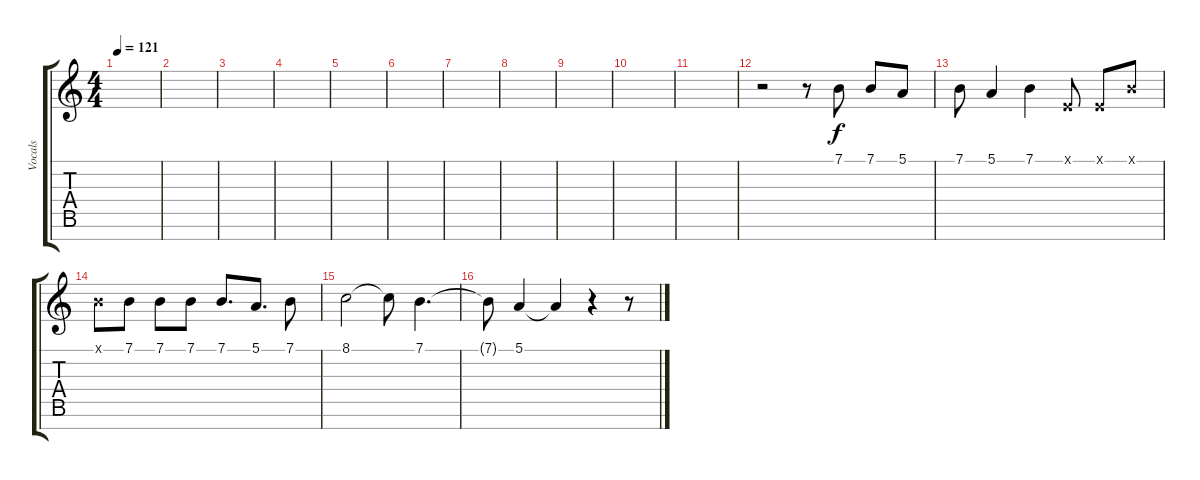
\track ("Vocals" "Vocals") {instrument lead2sawtooth}
\staff {score tabs}
\tuning (E4 B3 G3 D3 A2 E2 B1) {hide}
\ts (4 4)
\tempo 121
\clef g2
\ks c
|
|
|
|
|
|
|
|
|
|
|
r.2 r.8 7.1.8 7.1.8 5.1.8 |
7.1.8 5.1.4 7.1.4 0.1{x}.8 0.1{x}.8 7.1{x}.8 |
7.1{x}.8 7.1.8 7.1.8 7.1.8 7.1.8{d} 5.1.8{d} 7.1.8 |
8.1.2 8.1{t}.8 7.1.4{d} |
7.1{t}.8 5.1.4 5.1{t}.4 r.4 r.8
